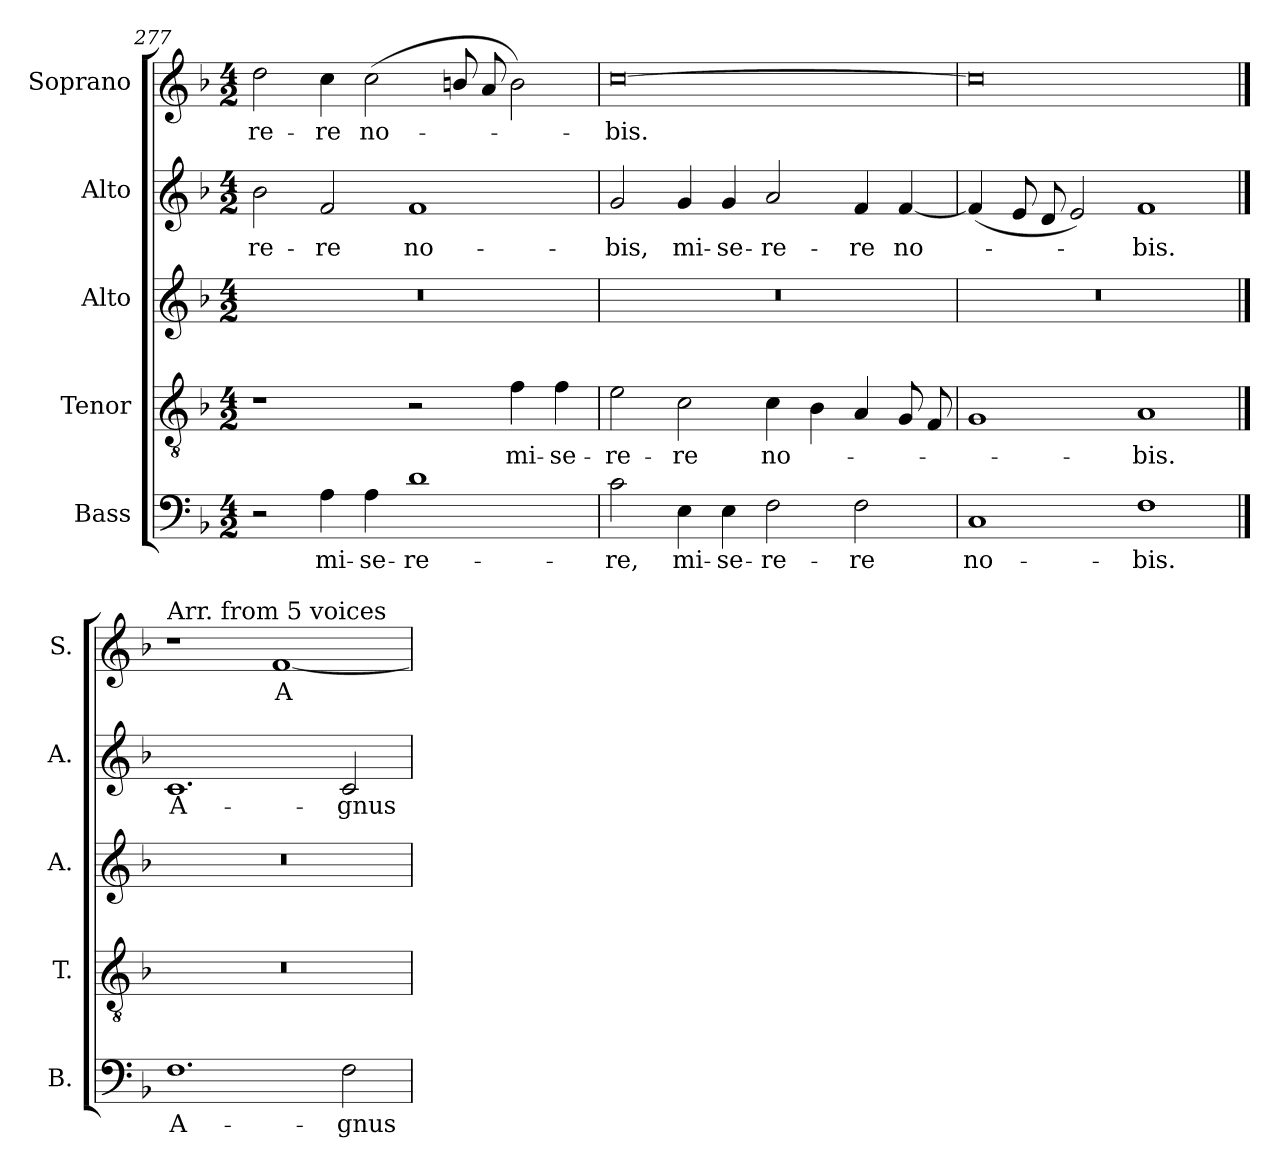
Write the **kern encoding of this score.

**kern	**text	**kern	**text	**kern	**kern	**text	**kern	**text
*part5	*part5	*part4	*part4	*part3	*part2	*part2	*part1	*part1
*staff5	*staff5	*staff4	*staff4	*staff3	*staff2	*staff2	*staff1	*staff1
*I"Bass	*	*I"Tenor	*	*I"Alto	*I"Alto	*	*I"Soprano	*
*I'B.	*	*I'T.	*	*I'A.	*I'A.	*	*I'S.	*
*clefF4	*	*clefGv2	*	*clefG2	*clefG2	*	*clefG2	*
*	*	*ITrd7c12	*	*	*	*	*	*
*k[b-]	*	*k[b-]	*	*k[b-]	*k[b-]	*	*k[b-]	*
*F:	*	*F:	*	*F:	*F:	*	*F:	*
*M4/2	*	*M4/2	*	*M4/2	*M4/2	*	*M4/2	*
=277	=277	=277	=277	=277	=277	=277	=277	=277
!	!	!	!	!LO:N:vis=1	!	!	!	!
!	!	!	!	!	!	!LO:LY:b:color=#000000	!	!
!	!	!	!	!	!	!	!	!LO:LY:b:color=#000000
2r	.	1r	.	0r	2b-i\	-re-	2ddi\	-re-
!	!LO:LY:b:color=#000000	!	!	!	!	!	!	!
!	!	!	!	!	!	!LO:LY:b:color=#000000	!	!
!	!	!	!	!	!	!	!	!LO:LY:b:color=#000000
4Ai\	mi-	.	.	.	2fi/	-re	4cci\	-re
!	!LO:LY:b:color=#000000	!	!	!	!	!	!	!
!	!	!	!	!	!	!	!	!LO:LY:b:color=#000000
4Ai\	-se-	.	.	.	.	.	(2cci\	no-
!	!LO:LY:b:color=#000000	!	!	!	!	!	!	!
!	!	!	!	!	!	!LO:LY:b:color=#000000	!	!
1di	-re-	2r	.	.	1fi	no-	.	.
.	.	.	.	.	.	.	8bni/	.
.	.	.	.	.	.	.	8ai/	.
!	!	!	!LO:LY:b:color=#000000	!	!	!	!	!
.	.	4Fi\	mi-	.	.	.	2bi\)	.
!	!	!	!LO:LY:b:color=#000000	!	!	!	!	!
.	.	4Fi\	-se-	.	.	.	.	.
=278	=278	=278	=278	=278	=278	=278	=278	=278
!	!LO:LY:b:color=#000000	!	!	!	!	!	!	!
!	!	!	!LO:LY:b:color=#000000	!LO:N:vis=1	!	!	!	!
!	!	!	!	!	!	!LO:LY:b:color=#000000	!	!
!	!	!	!	!	!	!	!	!LO:LY:b:color=#000000
2ci\	-re,	2Ei\	-re-	0r	2gi/	-bis,	[0cci	-bis.
!	!LO:LY:b:color=#000000	!	!	!	!	!	!	!
!	!	!	!LO:LY:b:color=#000000	!	!	!	!	!
!	!	!	!	!	!	!LO:LY:b:color=#000000	!	!
4Ei\	mi-	2Ci\	-re	.	4gi/	mi-	.	.
!	!LO:LY:b:color=#000000	!	!	!	!	!	!	!
!	!	!	!	!	!	!LO:LY:b:color=#000000	!	!
4Ei\	-se-	.	.	.	4gi/	-se-	.	.
!	!LO:LY:b:color=#000000	!	!	!	!	!	!	!
!	!	!	!LO:LY:b:color=#000000	!	!	!	!	!
!	!	!	!	!	!	!LO:LY:b:color=#000000	!	!
2Fi\	-re-	4Ci\	no-	.	2ai/	-re-	.	.
.	.	4BB-i\	.	.	.	.	.	.
!	!LO:LY:b:color=#000000	!	!	!	!	!	!	!
!	!	!	!	!	!	!LO:LY:b:color=#000000	!	!
2Fi\	-re	4AAi/	.	.	4fi/	-re	.	.
!	!	!	!	!	!	!LO:LY:b:color=#000000	!	!
.	.	8GGi/	.	.	[4fi/	no-	.	.
.	.	8FFi/	.	.	.	.	.	.
=279	=279	=279	=279	=279	=279	=279	=279	=279
!	!LO:LY:b:color=#000000	!	!	!LO:N:vis=1	!	!	!	!
1Ci	no-	1GGi	.	0r	(4fi/]	.	0cci]	.
.	.	.	.	.	8ei/	.	.	.
.	.	.	.	.	8di/	.	.	.
.	.	.	.	.	2ei/)	.	.	.
!	!LO:LY:b:color=#000000	!	!	!	!	!	!	!
!	!	!	!LO:LY:b:color=#000000	!	!	!	!	!
!	!	!	!	!	!	!LO:LY:b:color=#000000	!	!
1Fi	-bis.	1AAi	-bis.	.	1fi	-bis.	.	.
!!LO:PB:g=z
==280	==280	==280	==280	==280	==280	==280	==280	==280
!	!LO:LY:b:color=#000000	!LO:N:vis=1	!	!LO:N:vis=1	!	!	!	!
!	!	!	!	!	!	!	!LO:TX:a:t=Arr. from 5 voices	!
!	!	!	!	!	!	!LO:LY:b:color=#000000	!	!
1.Fi	A-	0r	.	0r	1.ci	A-	1r	.
!	!	!	!	!	!	!	!	!LO:LY:b:color=#000000
.	.	.	.	.	.	.	[1fi	A-
!	!LO:LY:b:color=#000000	!	!	!	!	!	!	!
!	!	!	!	!	!	!LO:LY:b:color=#000000	!	!
2Fi\	-gnus	.	.	.	2ci/	-gnus	.	.
=	=	=	=	=	=	=	=	=
*-	*-	*-	*-	*-	*-	*-	*-	*-
